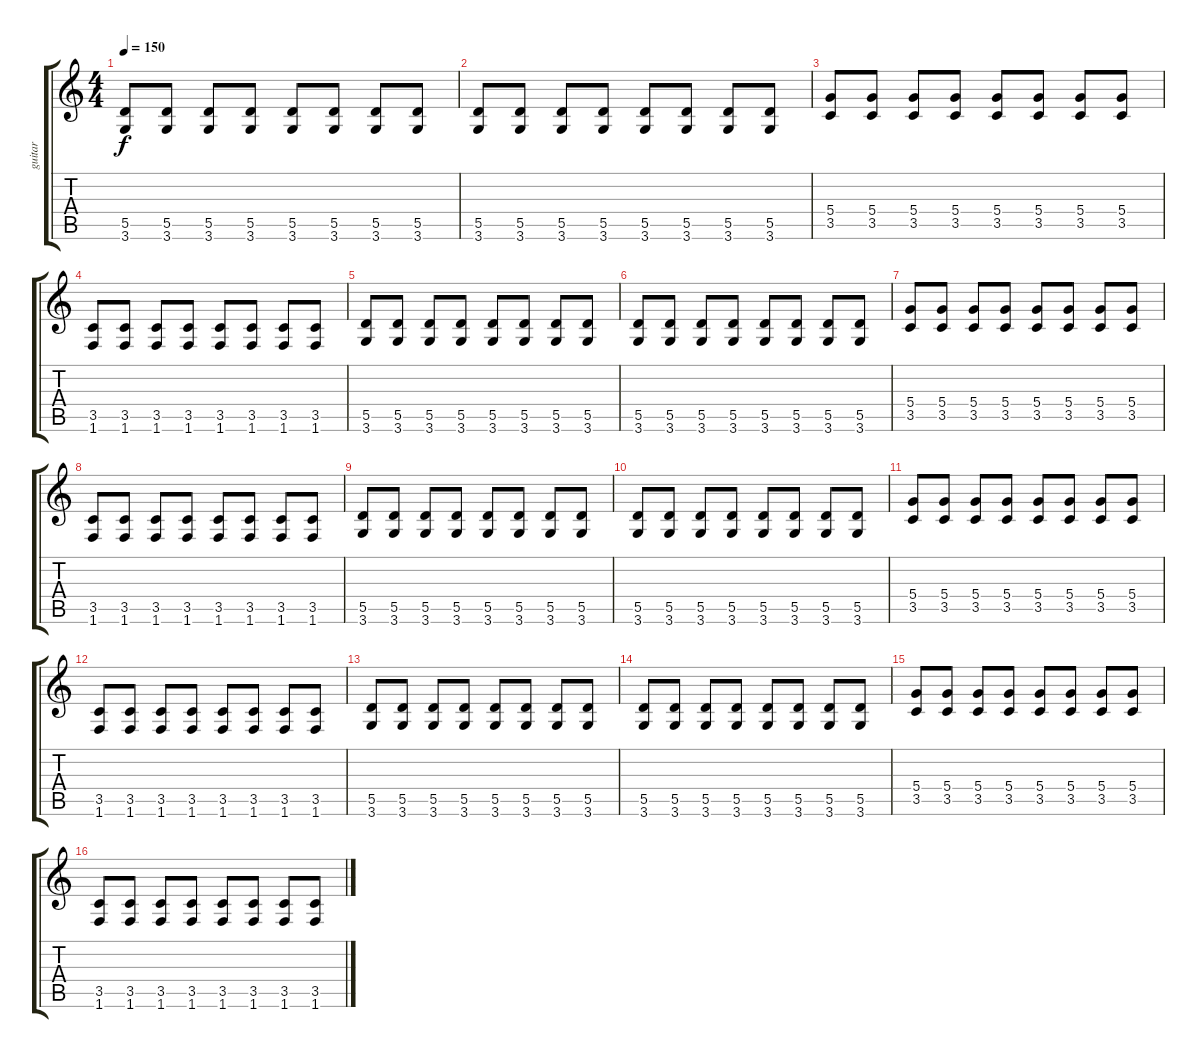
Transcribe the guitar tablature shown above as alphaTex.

\track ("guitar" "guitar") {instrument overdrivenguitar}
\staff {score tabs}
\tuning (E4 B3 G3 D3 A2 E2) {hide}
\ts (4 4)
\tempo 150
\clef g2
\ks c
(5.5 3.6).8{dy f} (5.5 3.6).8 (5.5 3.6).8 (5.5 3.6).8 (5.5 3.6).8 (5.5 3.6).8 (5.5 3.6).8 (5.5 3.6).8 |
(5.5 3.6).8 (5.5 3.6).8 (5.5 3.6).8 (5.5 3.6).8 (5.5 3.6).8 (5.5 3.6).8 (5.5 3.6).8 (5.5 3.6).8 |
(5.4 3.5).8 (5.4 3.5).8 (5.4 3.5).8 (5.4 3.5).8 (5.4 3.5).8 (5.4 3.5).8 (5.4 3.5).8 (5.4 3.5).8 |
(3.5 1.6).8 (3.5 1.6).8 (3.5 1.6).8 (3.5 1.6).8 (3.5 1.6).8 (3.5 1.6).8 (3.5 1.6).8 (3.5 1.6).8 |
(5.5 3.6).8 (5.5 3.6).8 (5.5 3.6).8 (5.5 3.6).8 (5.5 3.6).8 (5.5 3.6).8 (5.5 3.6).8 (5.5 3.6).8 |
(5.5 3.6).8 (5.5 3.6).8 (5.5 3.6).8 (5.5 3.6).8 (5.5 3.6).8 (5.5 3.6).8 (5.5 3.6).8 (5.5 3.6).8 |
(5.4 3.5).8 (5.4 3.5).8 (5.4 3.5).8 (5.4 3.5).8 (5.4 3.5).8 (5.4 3.5).8 (5.4 3.5).8 (5.4 3.5).8 |
(3.5 1.6).8 (3.5 1.6).8 (3.5 1.6).8 (3.5 1.6).8 (3.5 1.6).8 (3.5 1.6).8 (3.5 1.6).8 (3.5 1.6).8 |
(5.5 3.6).8 (5.5 3.6).8 (5.5 3.6).8 (5.5 3.6).8 (5.5 3.6).8 (5.5 3.6).8 (5.5 3.6).8 (5.5 3.6).8 |
(5.5 3.6).8 (5.5 3.6).8 (5.5 3.6).8 (5.5 3.6).8 (5.5 3.6).8 (5.5 3.6).8 (5.5 3.6).8 (5.5 3.6).8 |
(5.4 3.5).8 (5.4 3.5).8 (5.4 3.5).8 (5.4 3.5).8 (5.4 3.5).8 (5.4 3.5).8 (5.4 3.5).8 (5.4 3.5).8 |
(3.5 1.6).8 (3.5 1.6).8 (3.5 1.6).8 (3.5 1.6).8 (3.5 1.6).8 (3.5 1.6).8 (3.5 1.6).8 (3.5 1.6).8 |
(5.5 3.6).8 (5.5 3.6).8 (5.5 3.6).8 (5.5 3.6).8 (5.5 3.6).8 (5.5 3.6).8 (5.5 3.6).8 (5.5 3.6).8 |
(5.5 3.6).8 (5.5 3.6).8 (5.5 3.6).8 (5.5 3.6).8 (5.5 3.6).8 (5.5 3.6).8 (5.5 3.6).8 (5.5 3.6).8 |
(5.4 3.5).8 (5.4 3.5).8 (5.4 3.5).8 (5.4 3.5).8 (5.4 3.5).8 (5.4 3.5).8 (5.4 3.5).8 (5.4 3.5).8 |
(3.5 1.6).8 (3.5 1.6).8 (3.5 1.6).8 (3.5 1.6).8 (3.5 1.6).8 (3.5 1.6).8 (3.5 1.6).8 (3.5 1.6).8
